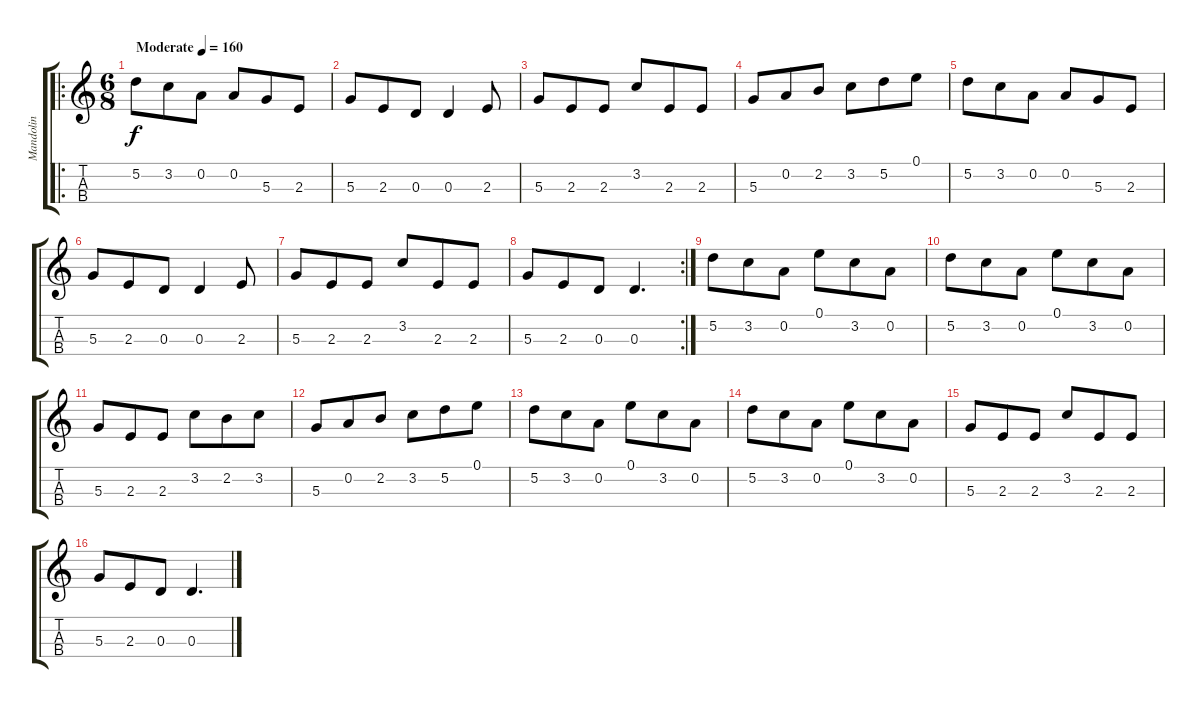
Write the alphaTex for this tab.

\track ("Mandolin" "Mandolin") {instrument acousticguitarsteel}
\staff {score tabs}
\tuning (E4 A3 D3 G2) {hide}
\ro
\ts (6 8)
\tempo (160 "Moderate")
\clef g2
\ks c
5.2.8{dy f instrument acousticguitarsteel} 3.2.8 0.2.8 0.2.8 5.3.8 2.3.8 |
5.3.8 2.3.8 0.3.8 0.3.4 2.3.8 |
5.3.8 2.3.8 2.3.8 3.2.8 2.3.8 2.3.8 |
5.3.8 0.2.8 2.2.8 3.2.8 5.2.8 0.1.8 |
5.2.8 3.2.8 0.2.8 0.2.8 5.3.8 2.3.8 |
5.3.8 2.3.8 0.3.8 0.3.4 2.3.8 |
5.3.8 2.3.8 2.3.8 3.2.8 2.3.8 2.3.8 |
\rc 2
5.3.8 2.3.8 0.3.8 0.3.4{d} |
5.2.8 3.2.8 0.2.8 0.1.8 3.2.8 0.2.8 |
5.2.8 3.2.8 0.2.8 0.1.8 3.2.8 0.2.8 |
5.3.8 2.3.8 2.3.8 3.2.8 2.2.8 3.2.8 |
5.3.8 0.2.8 2.2.8 3.2.8 5.2.8 0.1.8 |
5.2.8 3.2.8 0.2.8 0.1.8 3.2.8 0.2.8 |
5.2.8 3.2.8 0.2.8 0.1.8 3.2.8 0.2.8 |
5.3.8 2.3.8 2.3.8 3.2.8 2.3.8 2.3.8 |
5.3.8 2.3.8 0.3.8 0.3.4{d}
